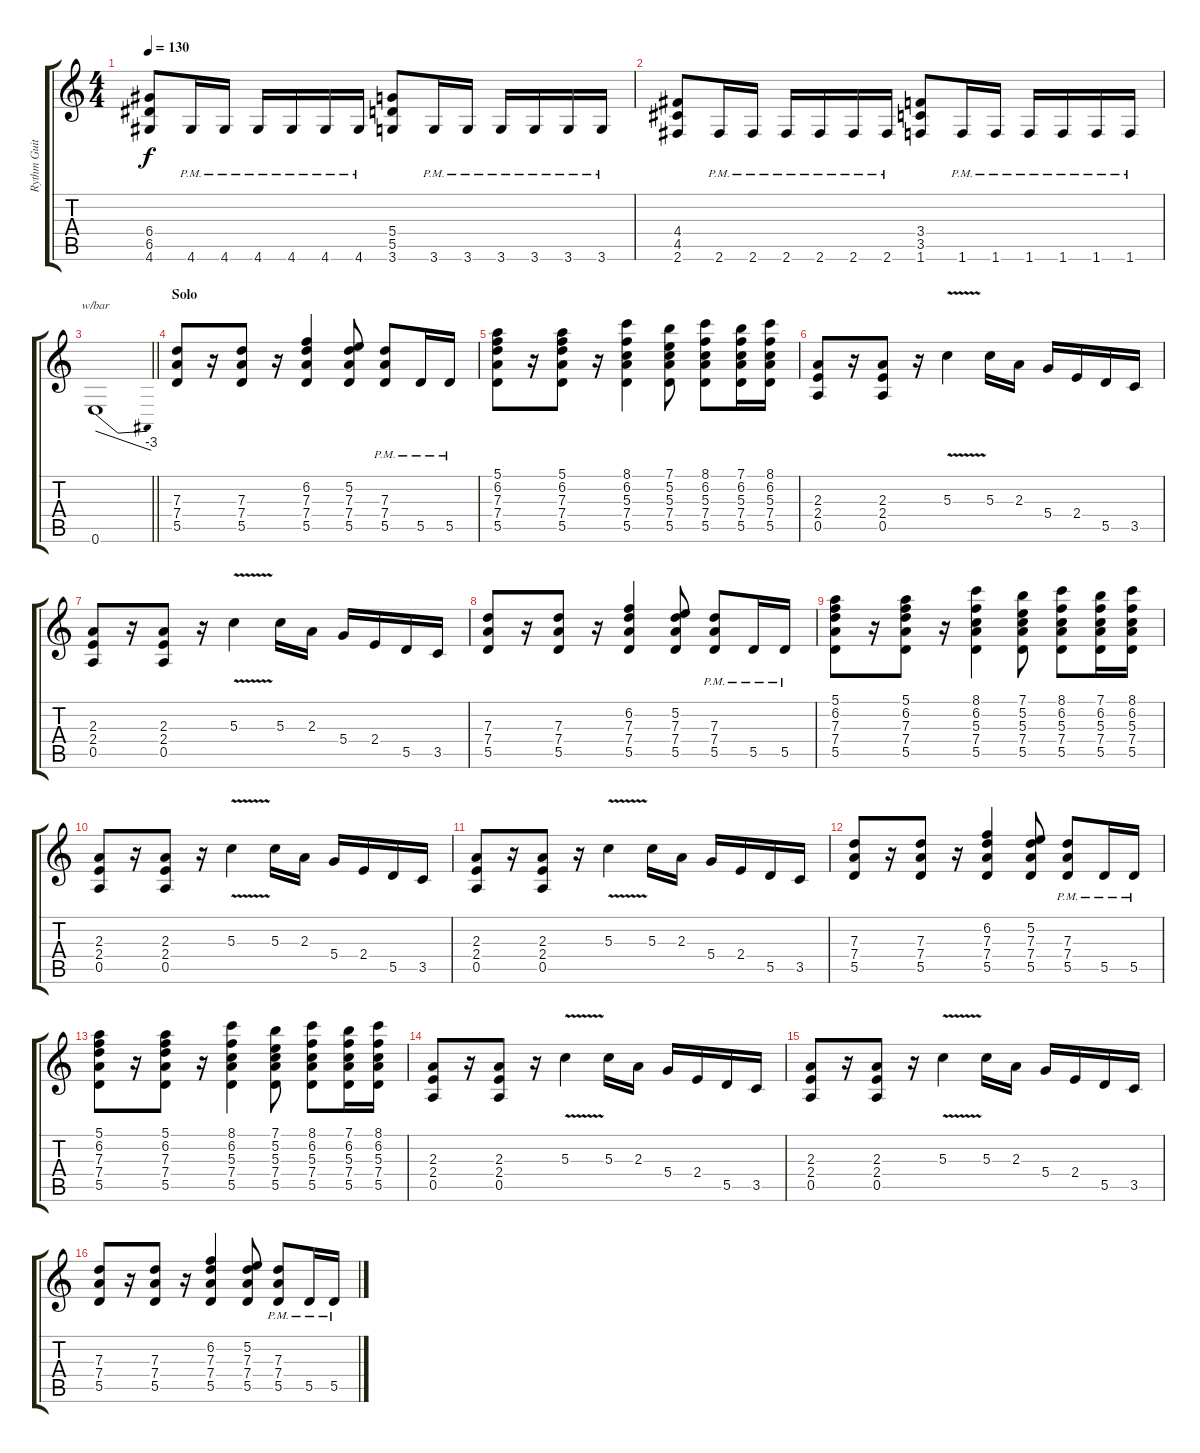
\track ("Rythm Guitar" "Rythm Guit") {instrument distortionguitar}
\staff {score tabs}
\tuning (E4 B3 G3 D3 A2 E2) {hide}
\ts (4 4)
\tempo 130
\clef g2
\ks c
(6.4 6.5 4.6).8{dy f} 4.6{pm}.16 4.6{pm}.16 4.6{pm}.16 4.6{pm}.16 4.6{pm}.16 4.6{pm}.16 (5.4 5.5 3.6).8 3.6{pm}.16 3.6{pm}.16 3.6{pm}.16 3.6{pm}.16 3.6{pm}.16 3.6{pm}.16 |
(4.4 4.5 2.6).8 2.6{pm}.16 2.6{pm}.16 2.6{pm}.16 2.6{pm}.16 2.6{pm}.16 2.6{pm}.16 (3.4 3.5 1.6).8 1.6{pm}.16 1.6{pm}.16 1.6{pm}.16 1.6{pm}.16 1.6{pm}.16 1.6{pm}.16 |
\barLineRight lightlight
0.6.1{tbe (dive default 0 0 60 -12)} |
\section ("" "Solo")
(7.3 7.4 5.5).8 r.16 (7.3 7.4 5.5).8 r.16 (6.2 7.3 7.4 5.5).4 (5.2 7.3 7.4 5.5).8 (7.3{pm} 7.4{pm} 5.5{pm}).8 5.5{pm}.16 5.5{pm}.16 |
(5.1 6.2 7.3 7.4 5.5).8 r.16 (5.1 6.2 7.3 7.4 5.5).8 r.16 (8.1 6.2 5.3 7.4 5.5).4 (7.1 5.2 5.3 7.4 5.5).8 (8.1 6.2 5.3 7.4 5.5).8 (7.1 6.2 5.3 7.4 5.5).16 (8.1 6.2 5.3 7.4 5.5).16 |
(2.3 2.4 0.5).8 r.16 (2.3 2.4 0.5).8 r.16 5.3{v}.4 5.3.16 2.3.16 5.4.16 2.4.16 5.5.16 3.5.16 |
(2.3 2.4 0.5).8 r.16 (2.3 2.4 0.5).8 r.16 5.3{v}.4 5.3.16 2.3.16 5.4.16 2.4.16 5.5.16 3.5.16 |
(7.3 7.4 5.5).8 r.16 (7.3 7.4 5.5).8 r.16 (6.2 7.3 7.4 5.5).4 (5.2 7.3 7.4 5.5).8 (7.3{pm} 7.4{pm} 5.5{pm}).8 5.5{pm}.16 5.5{pm}.16 |
(5.1 6.2 7.3 7.4 5.5).8 r.16 (5.1 6.2 7.3 7.4 5.5).8 r.16 (8.1 6.2 5.3 7.4 5.5).4 (7.1 5.2 5.3 7.4 5.5).8 (8.1 6.2 5.3 7.4 5.5).8 (7.1 6.2 5.3 7.4 5.5).16 (8.1 6.2 5.3 7.4 5.5).16 |
(2.3 2.4 0.5).8 r.16 (2.3 2.4 0.5).8 r.16 5.3{v}.4 5.3.16 2.3.16 5.4.16 2.4.16 5.5.16 3.5.16 |
(2.3 2.4 0.5).8 r.16 (2.3 2.4 0.5).8 r.16 5.3{v}.4 5.3.16 2.3.16 5.4.16 2.4.16 5.5.16 3.5.16 |
(7.3 7.4 5.5).8 r.16 (7.3 7.4 5.5).8 r.16 (6.2 7.3 7.4 5.5).4 (5.2 7.3 7.4 5.5).8 (7.3{pm} 7.4{pm} 5.5{pm}).8 5.5{pm}.16 5.5{pm}.16 |
(5.1 6.2 7.3 7.4 5.5).8 r.16 (5.1 6.2 7.3 7.4 5.5).8 r.16 (8.1 6.2 5.3 7.4 5.5).4 (7.1 5.2 5.3 7.4 5.5).8 (8.1 6.2 5.3 7.4 5.5).8 (7.1 6.2 5.3 7.4 5.5).16 (8.1 6.2 5.3 7.4 5.5).16 |
(2.3 2.4 0.5).8 r.16 (2.3 2.4 0.5).8 r.16 5.3{v}.4 5.3.16 2.3.16 5.4.16 2.4.16 5.5.16 3.5.16 |
(2.3 2.4 0.5).8 r.16 (2.3 2.4 0.5).8 r.16 5.3{v}.4 5.3.16 2.3.16 5.4.16 2.4.16 5.5.16 3.5.16 |
(7.3 7.4 5.5).8 r.16 (7.3 7.4 5.5).8 r.16 (6.2 7.3 7.4 5.5).4 (5.2 7.3 7.4 5.5).8 (7.3{pm} 7.4{pm} 5.5{pm}).8 5.5{pm}.16 5.5{pm}.16
